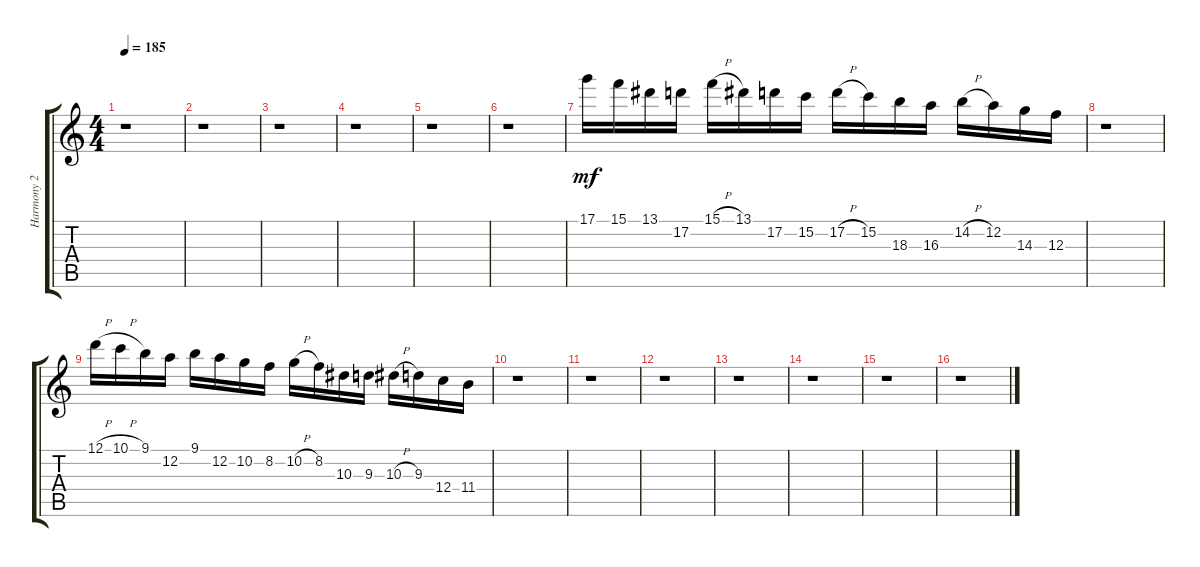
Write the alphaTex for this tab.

\track ("Harmony 2" "Harmony 2") {instrument overdrivenguitar}
\staff {score tabs}
\tuning (D4 A3 F3 C3 G2 C2) {hide}
\ts (4 4)
\tempo 185
\clef g2
\ks aminor
r.1{dy mf} |
r.1 |
r.1 |
r.1 |
r.1 |
r.1 |
17.1.16 15.1.16 13.1.16 17.2.16 15.1{h}.16 13.1.16 17.2.16 15.2.16 17.2{h}.16 15.2.16 18.3.16 16.3.16 14.2{h}.16 12.2.16 14.3.16 12.3.16 |
r.1 |
12.1{h}.16 10.1{h}.16 9.1.16 12.2.16 9.1.16 12.2.16 10.2.16 8.2.16 10.2{h}.16 8.2.16 10.3.16 9.3.16 10.3{h}.16 9.3.16 12.4.16 11.4.16 |
r.1 |
r.1 |
r.1 |
r.1 |
r.1 |
r.1 |
r.1
